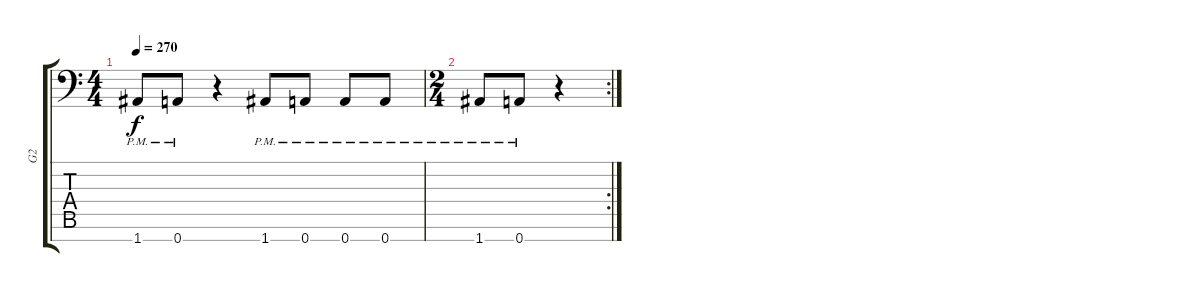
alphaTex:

\track ("G2" "G2") {instrument distortionguitar}
\staff {score tabs}
\tuning (D4 A3 F3 C3 G2 D2 A1) {hide}
\ts (4 4)
\tempo 270
\clef f4
\ks c
1.7{pm}.8{dy f} 0.7{pm}.8 r.4 1.7{pm}.8 0.7{pm}.8 0.7{pm}.8 0.7{pm}.8 |
\rc 2
\ts (2 4)
1.7{pm}.8 0.7{pm}.8 r.4
